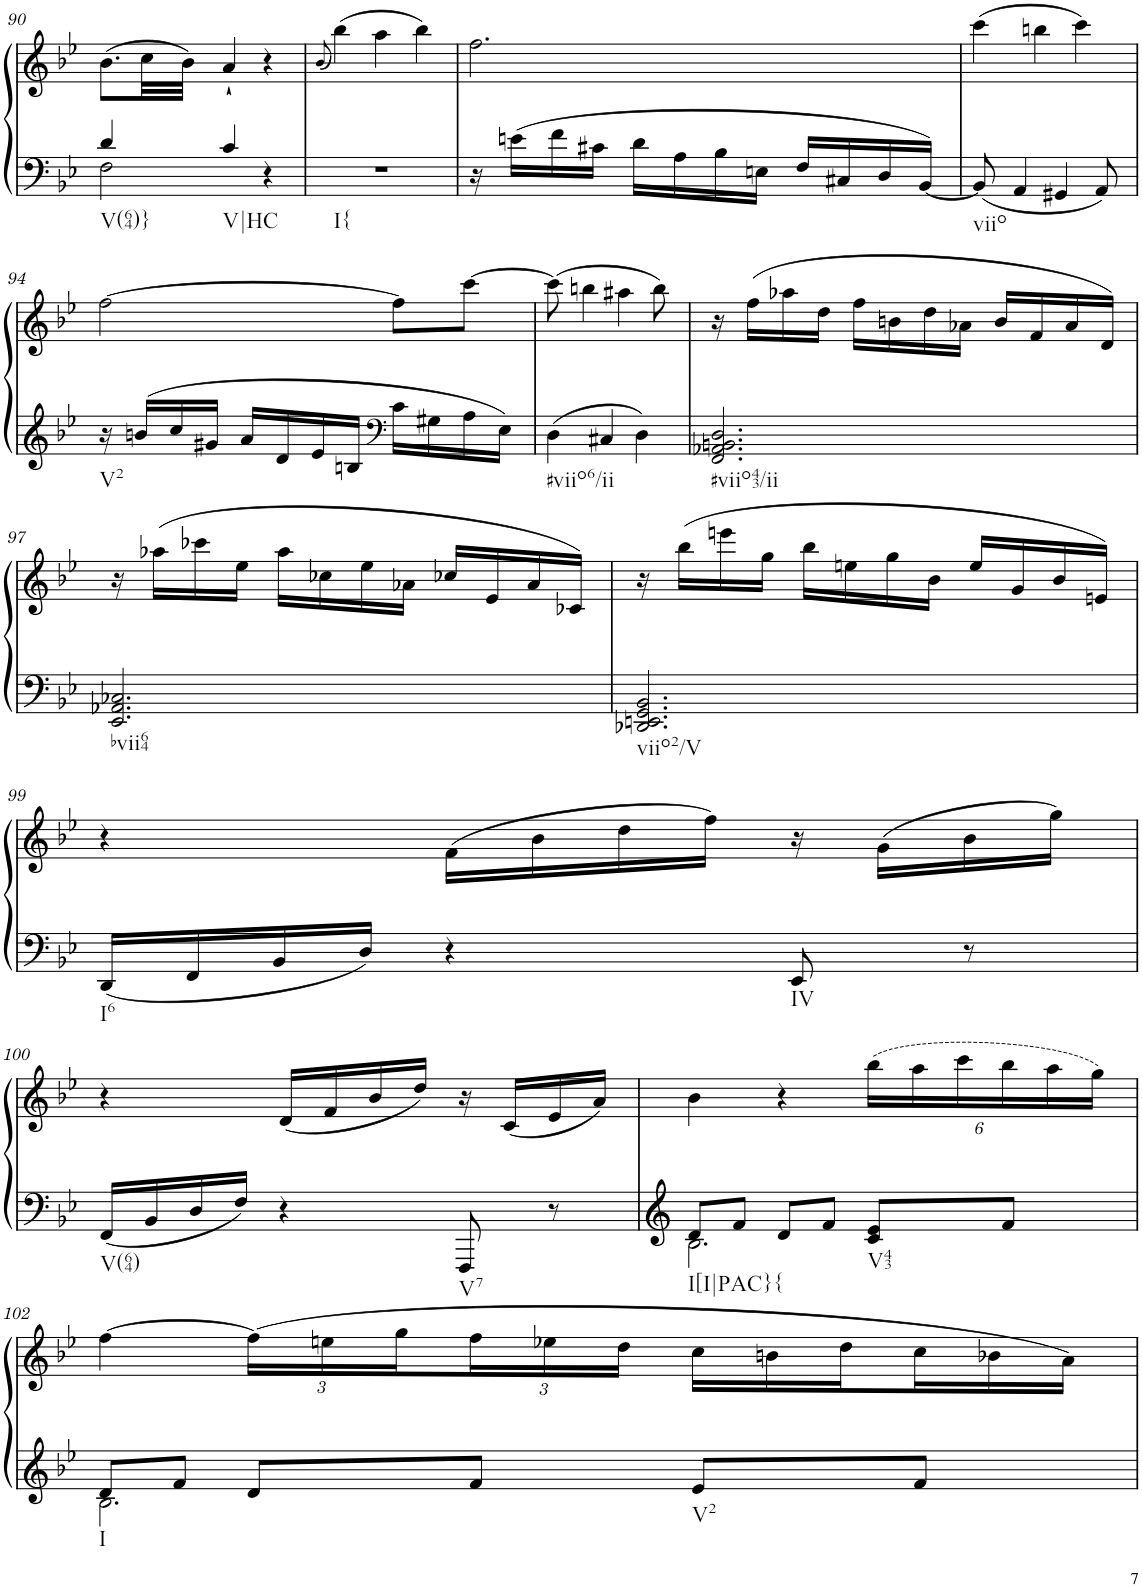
**kern	**kern
*part1	*part1
*staff2	*staff1
*I"unbenannt2	*
!!LO:PB:g=z
*clefF4	*clefG2
*k[b-e-]	*k[b-e-]
*M3/4	*M3/4
=90	=90
*^	*
!LO:TX:b:t=V(64)}	!	!
4d/	2F\	(8.b-\L
.	.	32cc\LL
.	.	32b-\JJJ)
!LO:TX:b:t=V|HC	!	!
4c/	.	4a`/
4r	4ryy	4r
*v	*v	*
=91	=91
.	(8qb-/
!LO:TX:b:t=I{	!
2.r	(4bb-\)
.	4aa\
.	4bb-\)
=92	=92
16r	2.ff\
16en\LL	.
16f\	.
16c#X\JJ	.
16d\LL	.
16A\	.
16B-\	.
16En\JJ	.
16F/LL	.
16C#X/	.
16D/	.
[16BB-/JJ	.
=93	=93
!LO:TX:b:t=viio	!
8BB-/]	(4ccc\
4AA/	.
.	4bbn\
4GG#X/	.
.	4ccc\)
8AA/	.
!!LO:LB:g=z
=94	=94
!LO:TX:b:t=V2	!
16r	[2ff\
16bn/LL	.
16cc/	.
16g#X/JJ	.
16a/LL	.
16d/	.
16e-/	.
16Bn/JJ	.
*clefF4	*
16c\LL	8ff\L]
16G#X\	.
16A\	[8ccc\J
16E-\JJ	.
=95	=95
!LO:TX:b:t=#viio6/ii	!
4D\	(8ccc\]
.	4bbn\
4C#X/	.
.	4aa#X\
4D\	.
.	8bb\)
=96	=96
!LO:TX:b:t=#viio43/ii	!
2.FF/ 2.AA-X/ 2.BBn/ 2.D/	16r
.	(16ff\LL
.	16aa-X\
.	16dd\JJ
.	16ff\LL
.	16bn\
.	16dd\
.	16a-X\JJ
.	16b/LL
.	16f/
.	16a-/
.	16d/JJ)
!!LO:LB:g=z
=97	=97
!LO:TX:b:t=bvii64	!
2.EE-/ 2.AA-X/ 2.C-X/	16r
.	(16aa-X\LL
.	16ccc-X\
.	16ee-\JJ
.	16aa-\LL
.	16cc-X\
.	16ee-\
.	16a-X\JJ
.	16cc-X/LL
.	16e-/
.	16a-/
.	16c-X/JJ)
=98	=98
!LO:TX:b:t=viio2/V	!
2.DD-X/ 2.EEn/ 2.GG/ 2.BB-/	16r
.	(16bb-\LL
.	16eeen\
.	16gg\JJ
.	16bb-\LL
.	16een\
.	16gg\
.	16b-\JJ
.	16ee/LL
.	16g/
.	16b-/
.	16en/JJ)
!!LO:LB:g=z
=99	=99
!LO:TX:b:t=I6	!
16DD/LL	4r
16FF/	.
16BB-/	.
16D/JJ	.
4r	(16f\LL
.	16b-\
.	16dd\
.	16ff\JJ)
!LO:TX:b:t=IV	!
8EE-/	16r
.	(16g\LL
8r	16b-\
.	16gg\JJ)
!!LO:LB:g=z
=100	=100
!LO:TX:b:t=V(64)	!
16FF/LL	4r
16BB-/	.
16D/	.
16F/JJ	.
4r	(16d/LL
.	16f/
.	16b-/
.	16dd/JJ)
!LO:TX:b:t=V7	!
8FFF/	16r
.	(16c/LL
8r	16e-/
.	16a/JJ)
=101	=101
*^	*
!LO:TX:b:t=I[I|PAC}{	!	!
8d/L	2.B-\	4b-\
8f/J	.	.
8d/L	.	4r
8f/J	.	.
*	*	*Xbrackettup
!LO:TX:b:t=V43	!	!
8c/ 8e-/L	.	(24bb-\LL
.	.	24aa\
.	.	24ccc\
8f/J	.	24bb-\
.	.	24aa\
.	.	24gg\JJ)
!!LO:LB:g=z
=102	=102	=102
!LO:TX:b:t=I	!	!
8d/L	2.B-\	[4ff\
8f/J	.	.
8d/L	.	(24ff\LL]
.	.	24een\
.	.	24gg\
8f/J	.	24ff\
.	.	24ee-X\
.	.	24dd\JJ
*	*	*Xtuplet
!LO:TX:b:t=V2	!	!
8e-/L	.	24cc\LL
.	.	24bn\
.	.	24dd\
8f/J	.	24cc\
.	.	24b-X\
.	.	24a\JJ)
*v	*v	*
=	=
*-	*-
